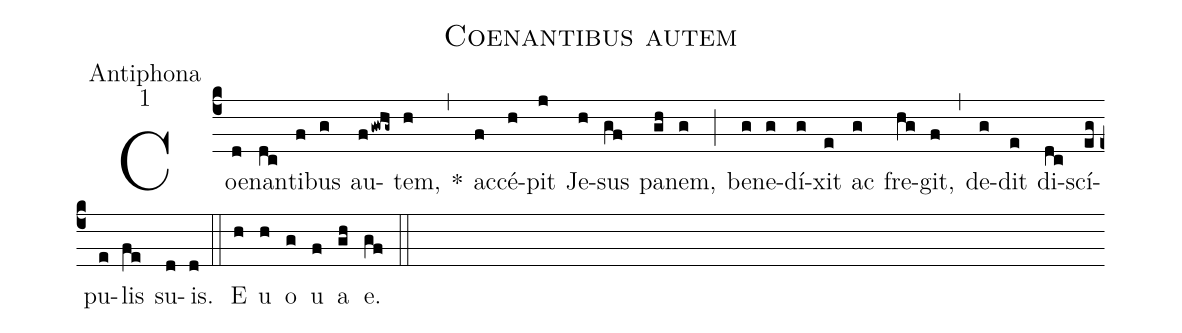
name:Coenantibus autem;
office-part:Antiphona;
mode:1;
%%
(c4) Coe(d)nan(dc)ti(f)bus(g) au(fgwhg~)tem,(h) *(,)
ac(f)cé(h)pit(j) Je(h)sus(gf) pa(gh)nem,(g) (;)
be(g)ne(g)dí(g)xit(e) ac(g) fre(hg)git,(f) (,)
de(g)dit(e) di(dc)scí(eg)pu(e)lis(fe) su(d)is.(d) (::)
E(h) u(h) o(g) u(f) a(gh) e.(gf) (::)
